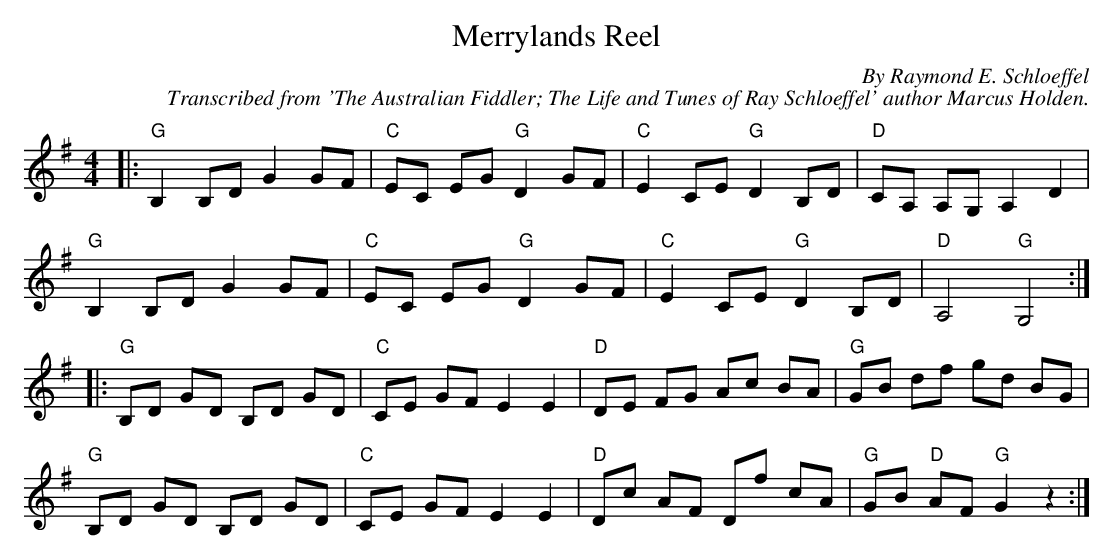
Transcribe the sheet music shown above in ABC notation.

X:1
T:Merrylands Reel
C:By Raymond E. Schloeffel
C:Transcribed from 'The Australian Fiddler; The Life and Tunes of Ray Schloeffel' author Marcus Holden.
M:4/4
L:1/8
K:G
|:"G" B,2 B,D G2 GF|"C" EC EG "G" D2 GF|"C" E2 CE "G" D2 B,D|"D" CA, A,G, A,2 D2|
"G" B,2 B,D G2 GF|"C" EC EG "G" D2 GF|"C" E2 CE "G" D2 B,D|"D" A,4 "G" G,4:|
|:"G" B,D GD B,D GD|"C" CE GF E2 E2|"D" DE FG Ac BA|"G" GB df gd BG|
"G" B,D GD B,D GD|"C" CE GF E2 E2|"D" Dc AF Df cA|"G" GB "D" AF "G" G2 z2:|
